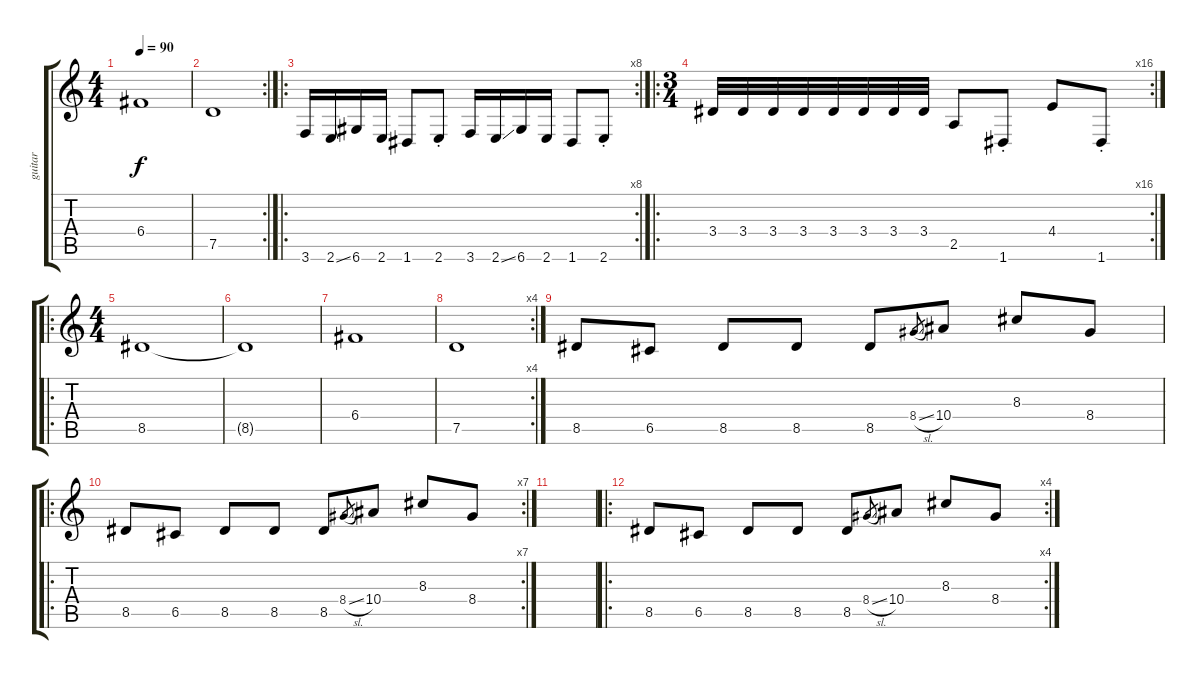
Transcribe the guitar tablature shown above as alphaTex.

\track ("guitar" "guitar") {instrument distortionguitar}
\staff {score tabs}
\tuning (D4 A3 F3 C3 G2 D2) {hide}
\ts (4 4)
\tempo 90
\clef g2
\ks c
6.4.1{dy f} |
\rc 2
7.5.1 |
\ro
\rc 8
3.6.16 2.6{ss}.16 6.6.16 2.6.16 1.6.8 2.6{st}.8 3.6.16 2.6{ss}.16 6.6.16 2.6.16 1.6.8 2.6{st}.8 |
\ro
\rc 16
\ts (3 4)
3.4.32 3.4.32 3.4.32 3.4.32 3.4.32 3.4.32 3.4.32 3.4.32 2.5.8 1.6{st}.8 4.4.8 1.6{st}.8 |
\ro
\ts (4 4)
8.5.1 |
8.5{t}.1 |
6.4.1 |
\rc 4
7.5.1 |
8.5.8 6.5.8 8.5.8 8.5.8 8.5.8 8.4{sl}.8{gr} 10.4.8 8.3.8 8.4.8 |
\ro
\rc 7
8.5.8 6.5.8 8.5.8 8.5.8 8.5.8 8.4{sl}.8{gr} 10.4.8 8.3.8 8.4.8 |
|
\ro
\rc 4
8.5.8 6.5.8 8.5.8 8.5.8 8.5.8 8.4{sl}.8{gr} 10.4.8 8.3.8 8.4.8
